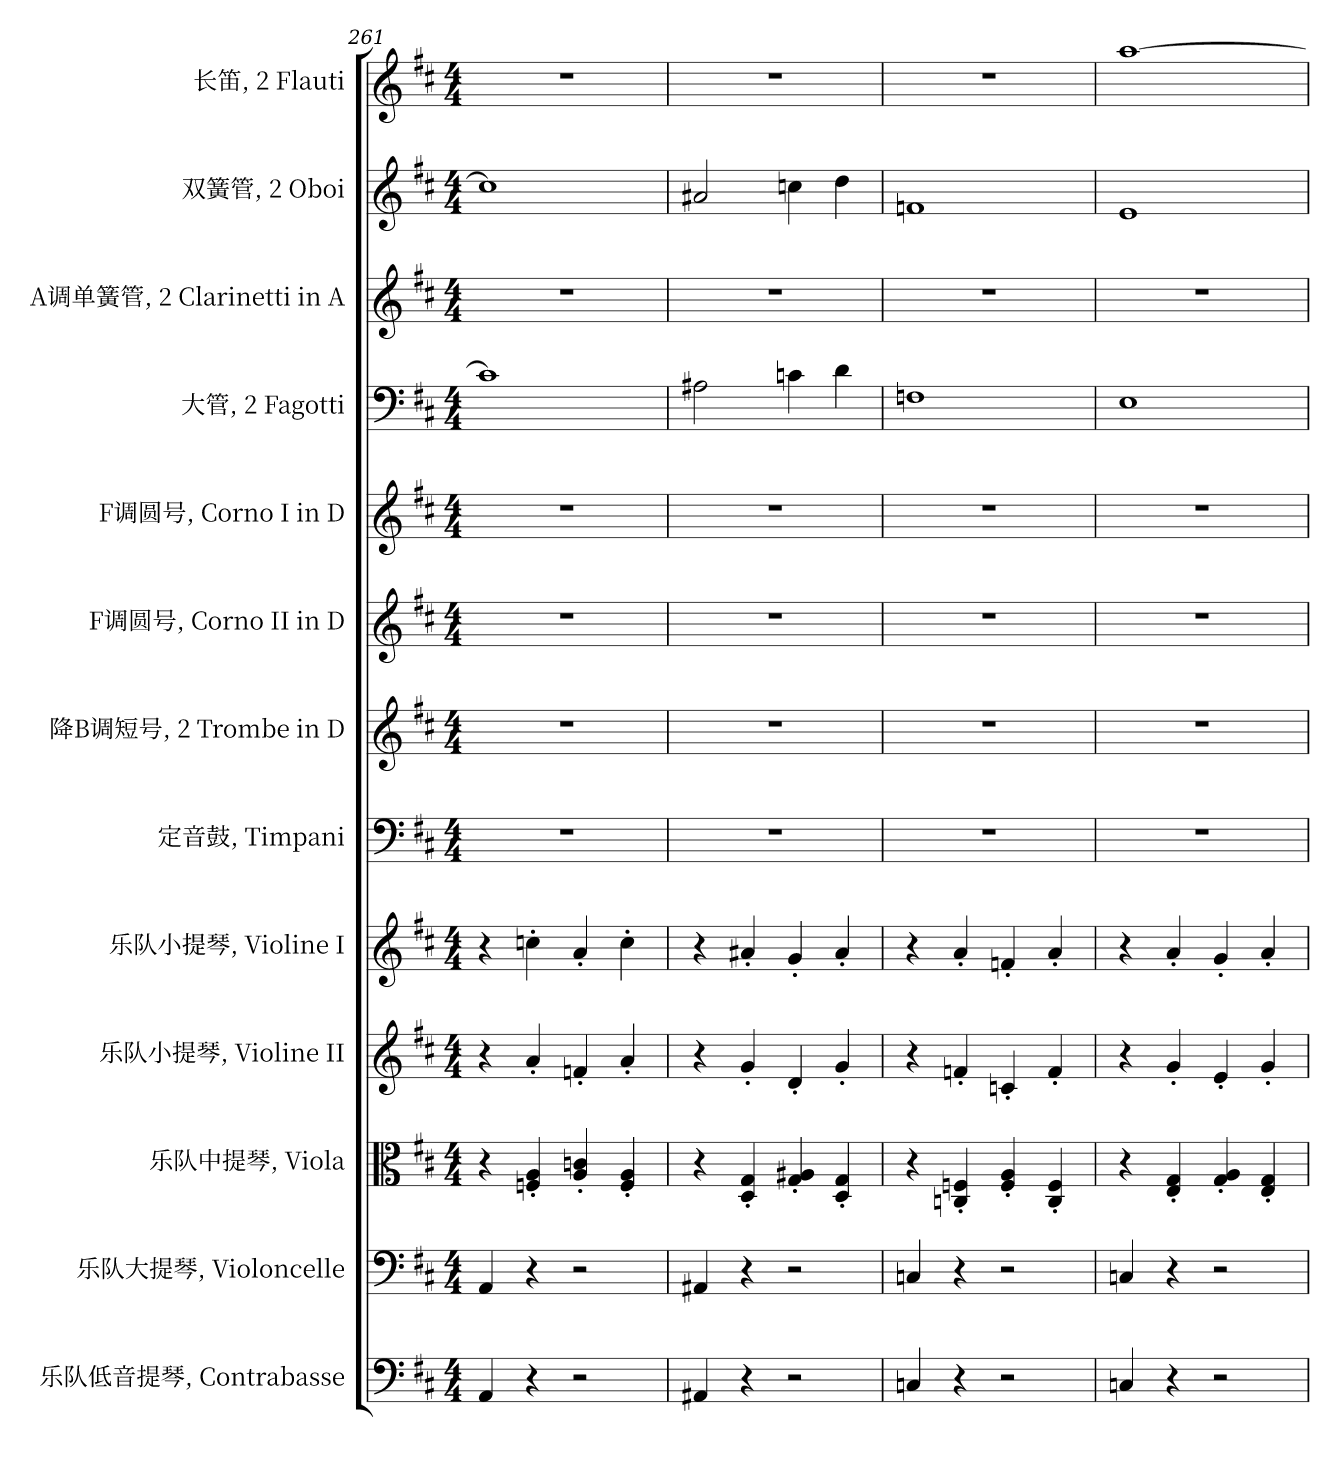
**kern	**kern	**kern	**kern	**kern	**kern	**kern	**kern	**kern	**kern	**kern	**kern	**kern
*part13	*part12	*part11	*part10	*part9	*part8	*part7	*part6	*part5	*part4	*part3	*part2	*part1
*staff13	*staff12	*staff11	*staff10	*staff9	*staff8	*staff7	*staff6	*staff5	*staff4	*staff3	*staff2	*staff1
*I"乐队低音提琴, Contrabasse	*I"乐队大提琴, Violoncelle	*I"乐队中提琴, Viola	*I"乐队小提琴, Violine II	*I"乐队小提琴, Violine I	*I"定音鼓, Timpani	*I"降B调短号, 2 Trombe in D	*I"F调圆号, Corno II in D	*I"F调圆号, Corno I in D	*I"大管, 2 Fagotti	*I"A调单簧管, 2 Clarinetti in A	*I"双簧管, 2 Oboi	*I"长笛, 2 Flauti
*I'Cbs.	*	*	*	*	*I'Timp.	*	*	*	*	*I'A Cl.	*I'Ob.	*I'Fl.
*clefF4	*clefF4	*clefC3	*clefG2	*clefG2	*clefF4	*clefG2	*clefG2	*clefG2	*clefF4	*clefG2	*clefG2	*clefG2
*ITrd7c12	*	*	*	*	*	*ITrd1c2	*ITrd4c7	*ITrd4c7	*	*ITrd2c3	*	*
*k[f#c#]	*k[f#c#]	*k[f#c#]	*k[f#c#]	*k[f#c#]	*k[f#c#]	*k[]	*k[f#]	*k[f#]	*k[f#c#]	*k[f#c#g#d#a#]	*k[f#c#]	*k[f#c#]
*M4/4	*M4/4	*M4/4	*M4/4	*M4/4	*M4/4	*M4/4	*M4/4	*M4/4	*M4/4	*M4/4	*M4/4	*M4/4
*MM269	*MM269	*MM269	*MM269	*MM269	*MM269	*MM269	*MM269	*MM269	*MM269	*MM269	*MM269	*MM269
=261	=261	=261	=261	=261	=261	=261	=261	=261	=261	=261	=261	=261
4AAA/	4AA/	4r	4r	4r	1r	1r	1r	1r	1c]	1r	1cc]	1r
4r	4r	4Fn/' 4A/'	4a'/	4ccn'\	.	.	.	.	.	.	.	.
2r	2r	4A/' 4cn/'	4fn'/	4a'/	.	.	.	.	.	.	.	.
.	.	4F/' 4A/'	4a'/	4cc'\	.	.	.	.	.	.	.	.
=262	=262	=262	=262	=262	=262	=262	=262	=262	=262	=262	=262	=262
*	*	*	*	*	*	*	*	*	*	*	*	*MM269
4AAA#X/	4AA#X/	4r	4r	4r	1r	1r	1r	1r	2A#X\	1r	2a#X/	1r
4r	4r	4D/' 4G/'	4g'/	4a#X'/	.	.	.	.	.	.	.	.
2r	2r	4G/' 4A#X/'	4d'/	4g'/	.	.	.	.	4cn\	.	4ccn\	.
.	.	4D/' 4G/'	4g'/	4a#'/	.	.	.	.	4d\	.	4dd\	.
!!LO:PB:g=z
=263	=263	=263	=263	=263	=263	=263	=263	=263	=263	=263	=263	=263
*	*	*	*	*	*	*	*	*	*	*	*	*MM269
4CCn/	4Cn/	4r	4r	4r	1r	1r	1r	1r	1Fn	1r	1fn	1r
4r	4r	4Cn/' 4Fn/'	4fn'/	4a'/	.	.	.	.	.	.	.	.
2r	2r	4F/' 4A/'	4cn'/	4fn'/	.	.	.	.	.	.	.	.
.	.	4C/' 4F/'	4f'/	4a'/	.	.	.	.	.	.	.	.
=264	=264	=264	=264	=264	=264	=264	=264	=264	=264	=264	=264	=264
*	*	*	*	*	*	*	*	*	*	*	*	*MM269
4CCn/	4Cn/	4r	4r	4r	1r	1r	1r	1r	1E	1r	1e	[1aa
4r	4r	4E/' 4G/'	4g'/	4a'/	.	.	.	.	.	.	.	.
2r	2r	4G/' 4A/'	4e'/	4g'/	.	.	.	.	.	.	.	.
.	.	4E/' 4G/'	4g'/	4a'/	.	.	.	.	.	.	.	.
=	=	=	=	=	=	=	=	=	=	=	=	=
*-	*-	*-	*-	*-	*-	*-	*-	*-	*-	*-	*-	*-
